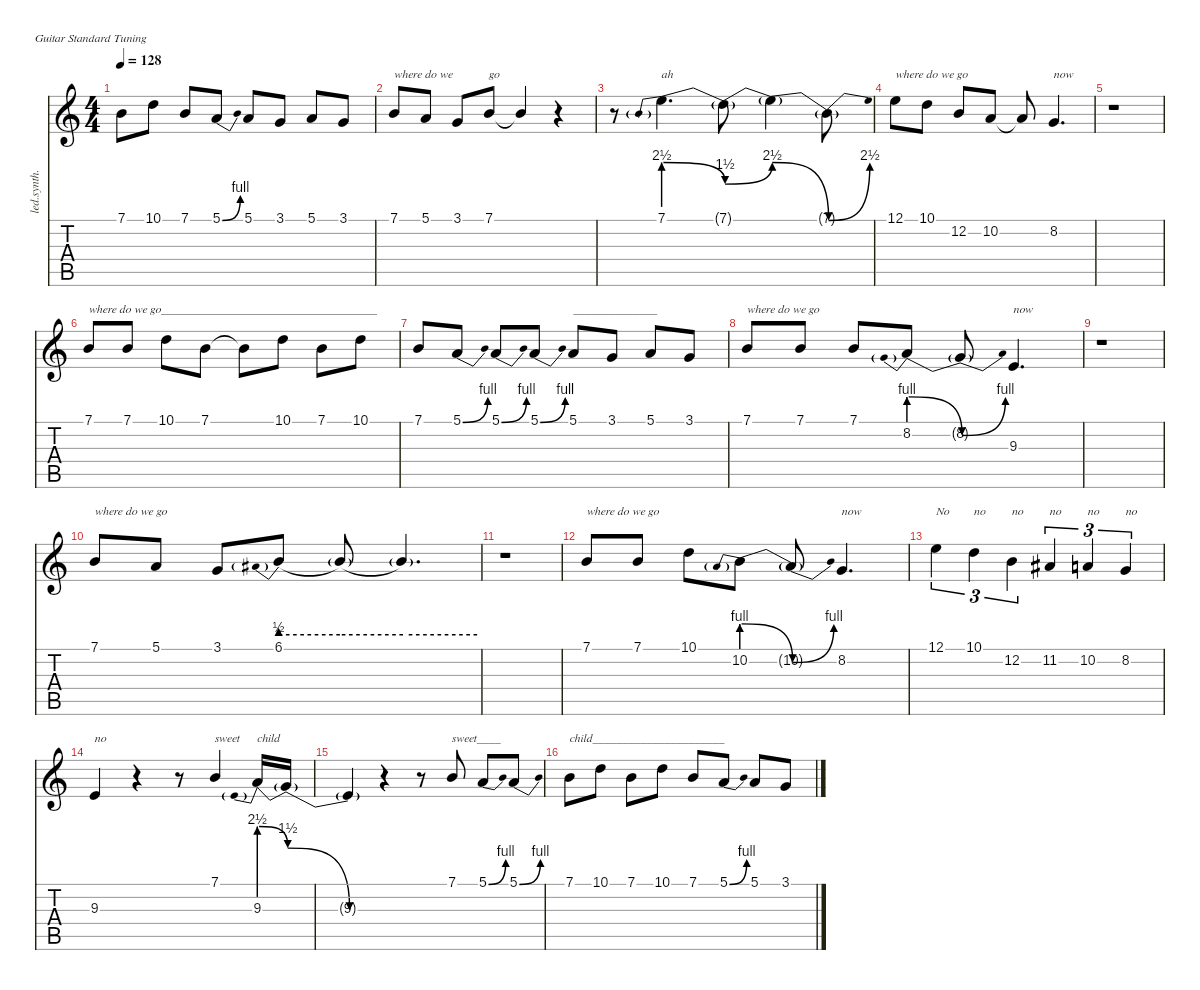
\defaultSystemsLayout 4
\hideDynamics
\bracketExtendMode nobrackets
\otherSystemsTrackNameOrientation horizontal
\track ("Vocal(Axl)" "led.synth.") {mute instrument lead2sawtooth}
\staff {score tabs}
\tuning (E4 B3 G3 D3 A2 E2)
\ts (4 4)
\tempo 128
\clef g2
\ks c
7.1.8{dy ff beam Down} 10.1.8{beam Down} 7.1.8{beam Up} 5.1{be (bend 0 0 9.999999599999999 4)}.8{beam Up} 5.1.8{beam Up} 3.1.8{beam Up} 5.1.8{beam Up} 3.1.8{beam Up} |
7.1.8{txt "where do we" beam Up} 5.1.8{beam Up} 3.1.8{beam Up} 7.1.8{txt "go" beam Up} 7.1{t}.4{beam Up} r.4{beam Up} |
r.8{beam Down} 7.1{be (prebendrelease 0 10 60 6)}.4{d txt "ah" beam Down} 7.1{be (bend 0 6 60 10) t}.8{beam Down} 7.1{be (release 0 10 60 0) t}.4{beam Down} 7.1{be (bend 0 0 60 10) t}.8{beam Down} |
12.1.8{txt "where do we go" beam Down} 10.1.8{beam Down} 12.2.8{beam Up} 10.2.8{beam Up} 10.2{t}.8{beam Up} 8.2.4{d txt "now" beam Up} |
r.1{beam Down} |
7.1.8{txt "where do we go____________________________________" beam Up} 7.1.8{beam Up} 10.1.8{beam Down} 7.1.8{beam Down} 7.1{t}.8{beam Down} 10.1.8{beam Down} 7.1.8{beam Down} 10.1.8{beam Down} |
7.1.8{beam Up} 5.1{be (bend 0 0 9.999999599999999 4)}.8{beam Up} 5.1{be (bend 0 0 9.999999599999999 4)}.8{beam Up} 5.1{be (bend 0 0 9.999999599999999 4)}.8{beam Up} 5.1.8{txt "______________" beam Up} 3.1.8{beam Up} 5.1.8{beam Up} 3.1.8{beam Up} |
7.1.8{txt "where do we go" beam Up} 7.1.8{beam Up} 7.1.8{beam Up} 8.2{be (prebendrelease 0 4 60 0)}.8{beam Up} 8.2{be (bend 0 0 60 4) t}.8{beam Up} 9.3.4{d txt "now" beam Up} |
r.1{beam Down} |
7.1.8{txt "where do we go" beam Up} 5.1.8{beam Up} 3.1.8{beam Up} 6.1{be (prebend 0 2 60 2)}.8{beam Up} 6.1{be (hold 0 2 60 2) t}.8{beam Up} 6.1{be (hold 0 2 60 2) t}.4{d beam Up} |
r.1{beam Down} |
7.1.8{txt "where do we go" beam Up} 7.1.8{beam Up} 10.1.8{beam Down} 10.2{be (prebendrelease 0 4 60 0)}.8{beam Down} 10.2{be (bend 0 0 60 4) t}.8{beam Up} 8.2.4{d txt "now" beam Up} |
12.1.4{tu (3 2) txt "No" beam Down} 10.1.4{tu (3 2) txt "no" beam Down} 12.2.4{tu (3 2) txt "no" beam Down} 11.2{acc #}.4{tu (3 2) txt "no" beam Up} 10.2.4{tu (3 2) txt "no" beam Up} 8.2.4{tu (3 2) txt "no" beam Up} |
9.3.4{txt "no" beam Up} r.4{beam Up} r.8{beam Up} 7.1.4{txt "sweet" beam Up} 9.3{be (prebendrelease 0 10 60 6)}.16{txt "child" beam Up} 9.3{be (release 0 6 60 0) t}.16{beam Up} |
9.3{be (hold 0 0 60 0) t}.4{beam Up} r.4{beam Up} r.8{beam Up} 7.1.8{txt "sweet____" beam Up} 5.1{be (bend 0 0 9.999999599999999 4)}.8{beam Up} 5.1{be (bend 0 0 9.999999599999999 4)}.8{beam Up} |
7.1.8{txt "child______________________" beam Down} 10.1.8{beam Down} 7.1.8{beam Down} 10.1.8{beam Down} 7.1.8{beam Up} 5.1{be (bend 0 0 9.999999599999999 4)}.8{beam Up} 5.1.8{beam Up} 3.1.8{beam Up}
